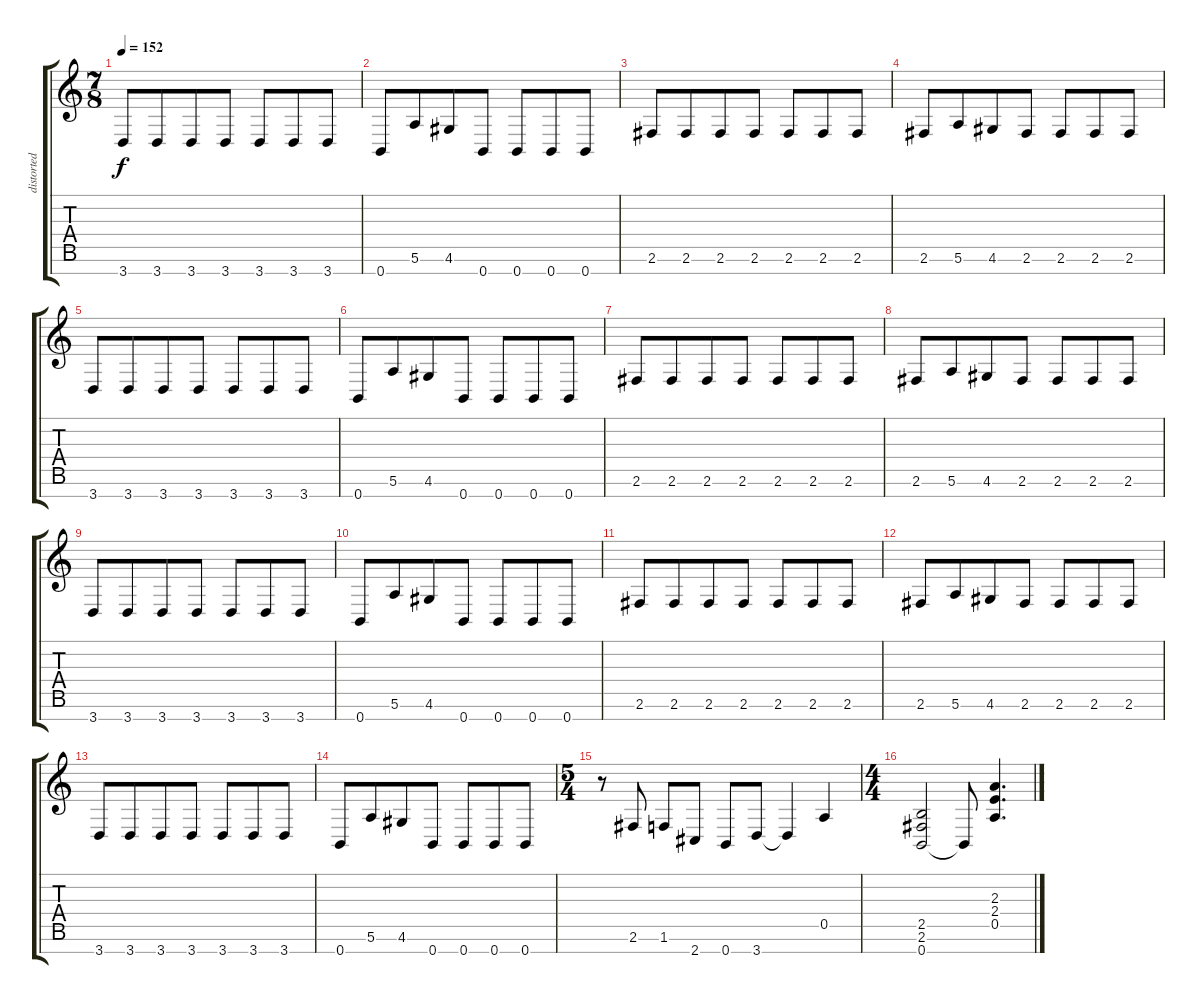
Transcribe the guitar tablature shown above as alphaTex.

\track ("distorted guitar 1" "distorted ") {instrument distortionguitar}
\staff {score tabs}
\tuning (E4 B3 G3 D3 A2 E2 B1) {hide}
\ts (7 8)
\tempo 152
\clef g2
\ks c
3.7.8{dy f} 3.7.8 3.7.8 3.7.8 3.7.8 3.7.8 3.7.8 |
0.7.8 5.6.8 4.6.8 0.7.8 0.7.8 0.7.8 0.7.8 |
2.6.8 2.6.8 2.6.8 2.6.8 2.6.8 2.6.8 2.6.8 |
2.6.8 5.6.8 4.6.8 2.6.8 2.6.8 2.6.8 2.6.8 |
3.7.8 3.7.8 3.7.8 3.7.8 3.7.8 3.7.8 3.7.8 |
0.7.8 5.6.8 4.6.8 0.7.8 0.7.8 0.7.8 0.7.8 |
2.6.8 2.6.8 2.6.8 2.6.8 2.6.8 2.6.8 2.6.8 |
2.6.8 5.6.8 4.6.8 2.6.8 2.6.8 2.6.8 2.6.8 |
3.7.8 3.7.8 3.7.8 3.7.8 3.7.8 3.7.8 3.7.8 |
0.7.8 5.6.8 4.6.8 0.7.8 0.7.8 0.7.8 0.7.8 |
2.6.8 2.6.8 2.6.8 2.6.8 2.6.8 2.6.8 2.6.8 |
2.6.8 5.6.8 4.6.8 2.6.8 2.6.8 2.6.8 2.6.8 |
3.7.8 3.7.8 3.7.8 3.7.8 3.7.8 3.7.8 3.7.8 |
0.7.8 5.6.8 4.6.8 0.7.8 0.7.8 0.7.8 0.7.8 |
\ts (5 4)
r.8 2.6.8 1.6.8 2.7.8 0.7.8 3.7.8 3.7{t}.4 0.5.4 |
\ts (4 4)
(2.5 2.6 0.7).2 0.7{t}.8 (2.3 2.4 0.5).4{d}
